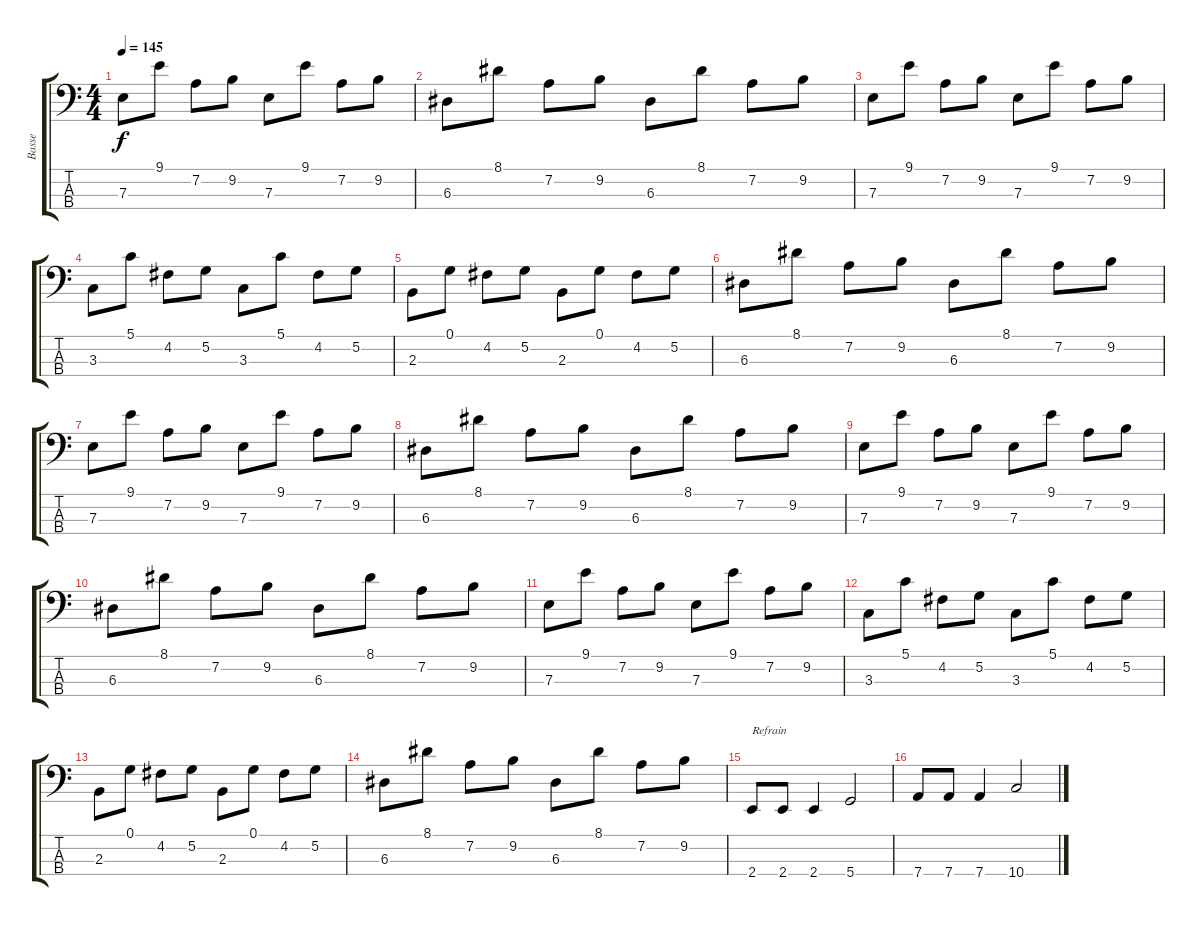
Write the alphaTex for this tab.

\track ("Basse" "Basse") {instrument fretlessbass}
\staff {score tabs}
\tuning (G2 D2 A1 D1) {hide}
\ts (4 4)
\tempo 145
\clef f4
\ks c
7.3.8{dy f} 9.1.8 7.2.8 9.2.8 7.3.8 9.1.8 7.2.8 9.2.8 |
6.3.8 8.1.8 7.2.8 9.2.8 6.3.8 8.1.8 7.2.8 9.2.8 |
7.3.8 9.1.8 7.2.8 9.2.8 7.3.8 9.1.8 7.2.8 9.2.8 |
3.3.8 5.1.8 4.2.8 5.2.8 3.3.8 5.1.8 4.2.8 5.2.8 |
2.3.8 0.1.8 4.2.8 5.2.8 2.3.8 0.1.8 4.2.8 5.2.8 |
6.3.8 8.1.8 7.2.8 9.2.8 6.3.8 8.1.8 7.2.8 9.2.8 |
7.3.8 9.1.8 7.2.8 9.2.8 7.3.8 9.1.8 7.2.8 9.2.8 |
6.3.8 8.1.8 7.2.8 9.2.8 6.3.8 8.1.8 7.2.8 9.2.8 |
7.3.8 9.1.8 7.2.8 9.2.8 7.3.8 9.1.8 7.2.8 9.2.8 |
6.3.8 8.1.8 7.2.8 9.2.8 6.3.8 8.1.8 7.2.8 9.2.8 |
7.3.8 9.1.8 7.2.8 9.2.8 7.3.8 9.1.8 7.2.8 9.2.8 |
3.3.8 5.1.8 4.2.8 5.2.8 3.3.8 5.1.8 4.2.8 5.2.8 |
2.3.8 0.1.8 4.2.8 5.2.8 2.3.8 0.1.8 4.2.8 5.2.8 |
6.3.8 8.1.8 7.2.8 9.2.8 6.3.8 8.1.8 7.2.8 9.2.8 |
2.4.8{txt "Refrain" instrument electricbassfinger} 2.4.8 2.4.4 5.4.2 |
7.4.8 7.4.8 7.4.4 10.4.2
